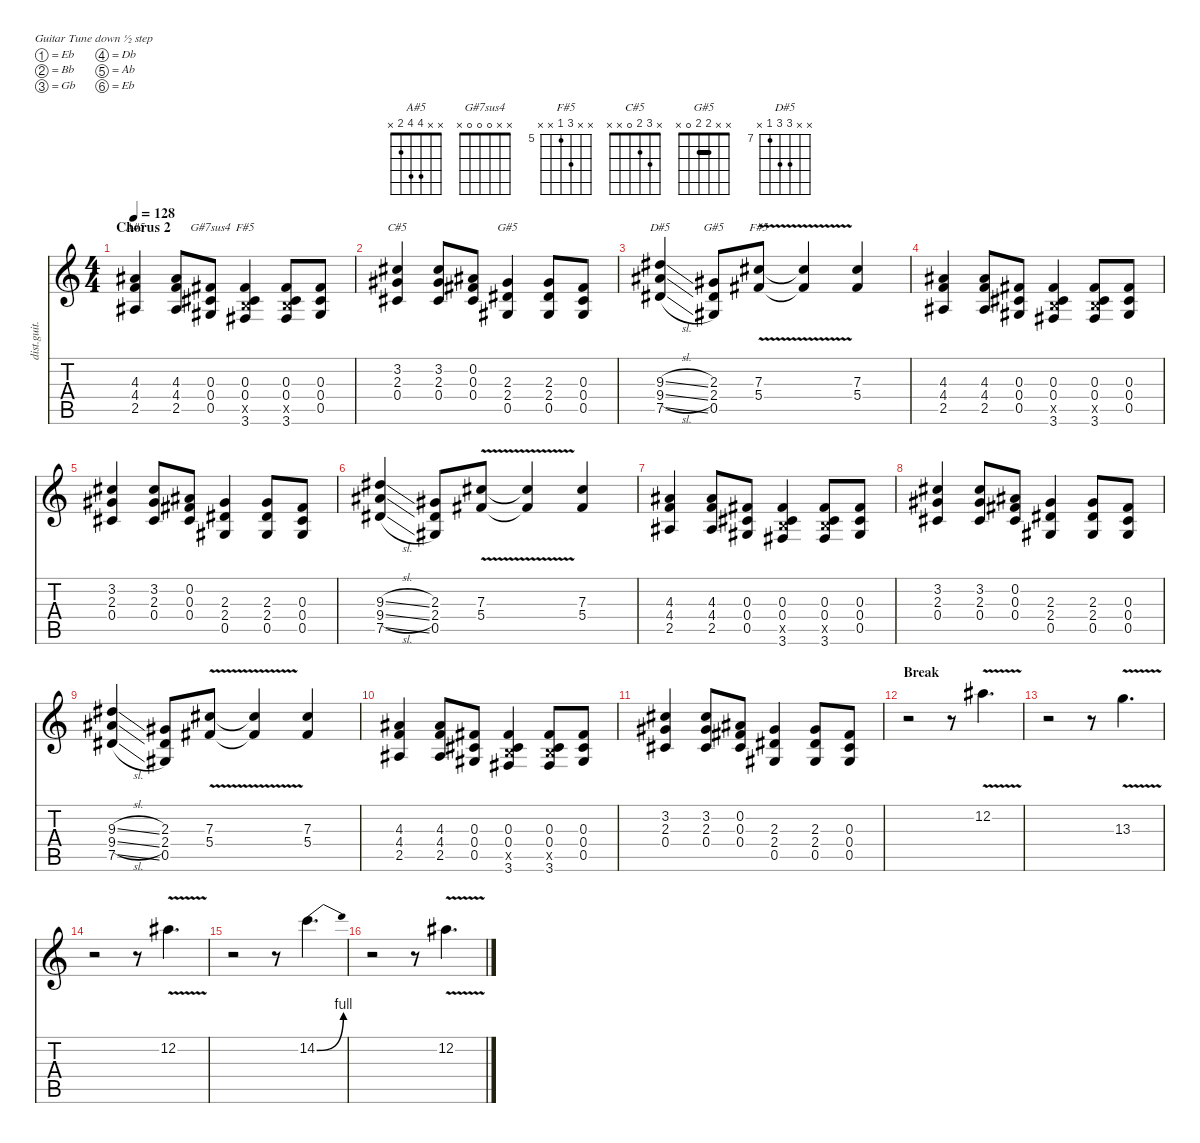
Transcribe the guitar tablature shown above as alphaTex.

\defaultSystemsLayout 4
\hideDynamics
\bracketExtendMode nobrackets
\otherSystemsTrackNameOrientation horizontal
\track ("James Iha (Distorted Lead)" "dist.guit.") {instrument distortionguitar}
\staff {score tabs}
\tuning (Eb4 Bb3 Gb3 Db3 Ab2 Eb2)
\chord ("A#5" x x 4 4 2 x)
\chord ("G#7sus4" x x 0 0 0 x)
\chord ("F#5" x x 0 0 x 3)
\chord ("C#5" x 3 2 0 x x)
\chord ("G#5" x x 2 2 0 x) {barre 2}
\chord ("D#5" x x 9 9 7 x) {firstfret 7}
\chord ("F#5" x x 7 5 x x) {firstfret 5}
\ts (4 4)
\section ("" "Chorus 2")
\tempo 128
\clef g2
\ks c
(4.3{acc #} 4.4 2.5{acc #}).4{ch "A#5" dy mf beam Up} (4.3{acc #} 4.4 2.5{acc #}).8{beam Up} (0.3{acc #} 0.4{acc #} 0.5{acc #}).8{ch "G#7sus4" beam Up} (0.3{acc #} 0.4{acc #} 3.5{x} 3.6{acc #}).4{ch "F#5" beam Up} (0.3{acc #} 0.4{acc #} 3.5{x} 3.6{acc #}).8{beam Up} (0.3{acc #} 0.4{acc #} 0.5{acc #}).8{beam Up} |
(3.2{acc #} 2.3{acc #} 0.4{acc #}).4{ch "C#5" beam Up} (3.2{acc #} 2.3{acc #} 0.4{acc #}).8{beam Up} (0.2{acc #} 0.3{acc #} 0.4{acc #}).8{beam Up} (2.3{acc #} 2.4{acc #} 0.5{acc #}).4{ch "G#5" beam Up} (2.3{acc #} 2.4{acc #} 0.5{acc #}).8{beam Up} (0.3{acc #} 0.4{acc #} 0.5{acc #}).8{beam Up} |
(9.3{sl acc #} 9.4{sl acc #} 7.5{sl acc #}).4{ch "D#5" beam Up} (2.3{acc #} 2.4{acc #} 0.5{acc #}).8{ch "G#5" beam Up} (7.3{v acc #} 5.4{v acc #}).8{ch "F#5" beam Up} (5.4{v t acc #} 7.3{v t acc #}).4{beam Up} (7.3{acc #} 5.4{acc #}).4{beam Up} |
(4.3{acc #} 4.4 2.5{acc #}).4{beam Up} (4.3{acc #} 4.4 2.5{acc #}).8{beam Up} (0.3{acc #} 0.4{acc #} 0.5{acc #}).8{beam Up} (0.3{acc #} 0.4{acc #} 3.5{x} 3.6{acc #}).4{beam Up} (0.3{acc #} 0.4{acc #} 3.5{x} 3.6{acc #}).8{beam Up} (0.3{acc #} 0.4{acc #} 0.5{acc #}).8{beam Up} |
(3.2{acc #} 2.3{acc #} 0.4{acc #}).4{beam Up} (3.2{acc #} 2.3{acc #} 0.4{acc #}).8{beam Up} (0.2{acc #} 0.3{acc #} 0.4{acc #}).8{beam Up} (2.3{acc #} 2.4{acc #} 0.5{acc #}).4{beam Up} (2.3{acc #} 2.4{acc #} 0.5{acc #}).8{beam Up} (0.3{acc #} 0.4{acc #} 0.5{acc #}).8{beam Up} |
(9.3{sl acc #} 9.4{sl acc #} 7.5{sl acc #}).4{beam Up} (2.3{acc #} 2.4{acc #} 0.5{acc #}).8{beam Up} (7.3{v acc #} 5.4{v acc #}).8{beam Up} (5.4{v t acc #} 7.3{v t acc #}).4{beam Up} (7.3{acc #} 5.4{acc #}).4{beam Up} |
(4.3{acc #} 4.4 2.5{acc #}).4{beam Up} (4.3{acc #} 4.4 2.5{acc #}).8{beam Up} (0.3{acc #} 0.4{acc #} 0.5{acc #}).8{beam Up} (0.3{acc #} 0.4{acc #} 3.5{x} 3.6{acc #}).4{beam Up} (0.3{acc #} 0.4{acc #} 3.5{x} 3.6{acc #}).8{beam Up} (0.3{acc #} 0.4{acc #} 0.5{acc #}).8{beam Up} |
(3.2{acc #} 2.3{acc #} 0.4{acc #}).4{beam Up} (3.2{acc #} 2.3{acc #} 0.4{acc #}).8{beam Up} (0.2{acc #} 0.3{acc #} 0.4{acc #}).8{beam Up} (2.3{acc #} 2.4{acc #} 0.5{acc #}).4{beam Up} (2.3{acc #} 2.4{acc #} 0.5{acc #}).8{beam Up} (0.3{acc #} 0.4{acc #} 0.5{acc #}).8{beam Up} |
(9.3{sl acc #} 9.4{sl acc #} 7.5{sl acc #}).4{beam Up} (2.3{acc #} 2.4{acc #} 0.5{acc #}).8{beam Up} (7.3{v acc #} 5.4{v acc #}).8{beam Up} (5.4{v t acc #} 7.3{v t acc #}).4{beam Up} (7.3{acc #} 5.4{acc #}).4{beam Up} |
(4.3{acc #} 4.4 2.5{acc #}).4{beam Up} (4.3{acc #} 4.4 2.5{acc #}).8{beam Up} (0.3{acc #} 0.4{acc #} 0.5{acc #}).8{beam Up} (0.3{acc #} 0.4{acc #} 3.5{x} 3.6{acc #}).4{beam Up} (0.3{acc #} 0.4{acc #} 3.5{x} 3.6{acc #}).8{beam Up} (0.3{acc #} 0.4{acc #} 0.5{acc #}).8{beam Up} |
(3.2{acc #} 2.3{acc #} 0.4{acc #}).4{beam Up} (3.2{acc #} 2.3{acc #} 0.4{acc #}).8{beam Up} (0.2{acc #} 0.3{acc #} 0.4{acc #}).8{beam Up} (2.3{acc #} 2.4{acc #} 0.5{acc #}).4{beam Up} (2.3{acc #} 2.4{acc #} 0.5{acc #}).8{beam Up} (0.3{acc #} 0.4{acc #} 0.5{acc #}).8{beam Up} |
\section ("" "Break")
r.2{beam Down} r.8{beam Down} 12.2{v acc #}.4{d beam Down} |
r.2{beam Down} r.8{beam Down} 13.3{v}.4{d beam Down} |
r.2{beam Down} r.8{beam Down} 12.2{v acc #}.4{d beam Down} |
r.2{beam Down} r.8{beam Down} 14.2{be (bend 0 0 22.2 4)}.4{d beam Down} |
r.2{beam Down} r.8{beam Down} 12.2{v acc #}.4{d beam Down}
